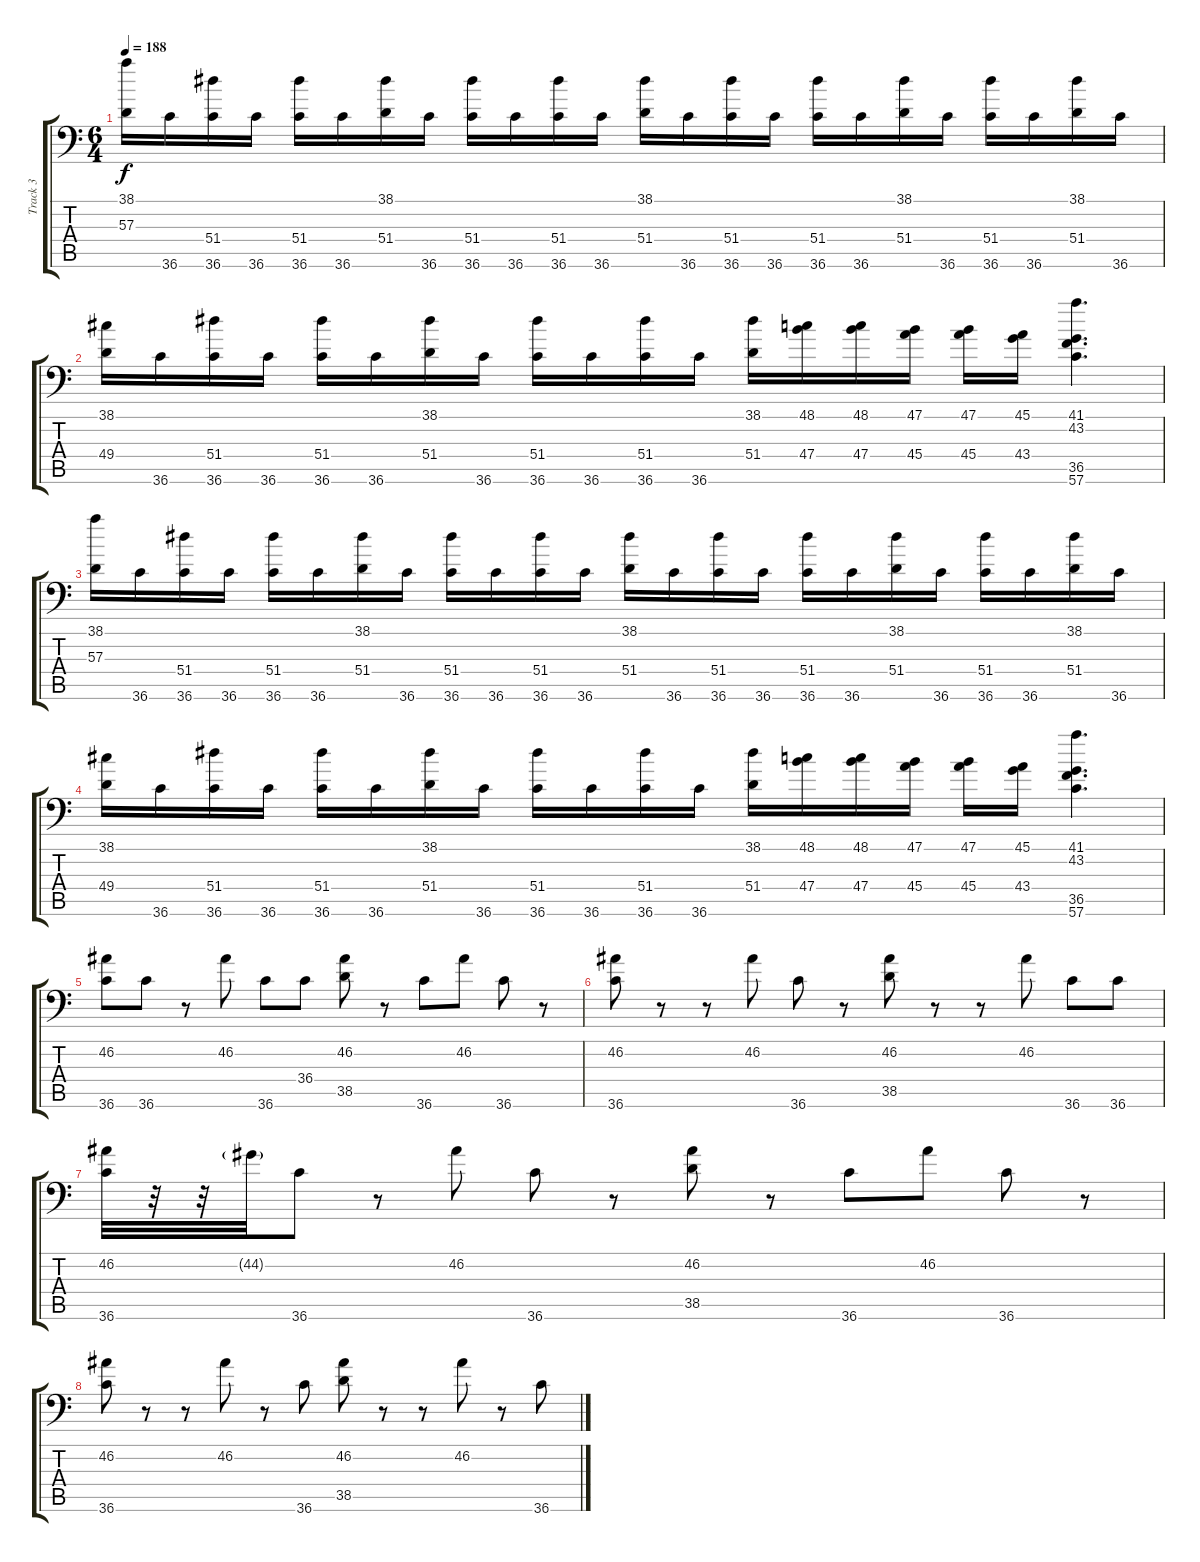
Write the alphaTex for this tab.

\track ("Track 3" "Track 3") {instrument acousticgrandpiano}
\staff {score tabs}
\tuning (C-1 C-1 C-1 C-1 C-1 C-1) {hide}
\ts (6 4)
\tempo 188
\clef f4
\ks c
(38.1 57.3).16{dy f} 36.6.16 (51.4 36.6).16 36.6.16 (51.4 36.6).16 36.6.16 (38.1 51.4).16 36.6.16 (51.4 36.6).16 36.6.16 (51.4 36.6).16 36.6.16 (38.1 51.4).16 36.6.16 (51.4 36.6).16 36.6.16 (51.4 36.6).16 36.6.16 (38.1 51.4).16 36.6.16 (51.4 36.6).16 36.6.16 (38.1 51.4).16 36.6.16 |
(38.1 49.4).16 36.6.16 (51.4 36.6).16 36.6.16 (51.4 36.6).16 36.6.16 (38.1 51.4).16 36.6.16 (51.4 36.6).16 36.6.16 (51.4 36.6).16 36.6.16 (38.1 51.4).16 (48.1 47.4).16 (48.1 47.4).16 (47.1 45.4).16 (47.1 45.4).16 (45.1 43.4).16 (41.1 43.2 36.5 57.6).4{d} |
(38.1 57.3).16 36.6.16 (51.4 36.6).16 36.6.16 (51.4 36.6).16 36.6.16 (38.1 51.4).16 36.6.16 (51.4 36.6).16 36.6.16 (51.4 36.6).16 36.6.16 (38.1 51.4).16 36.6.16 (51.4 36.6).16 36.6.16 (51.4 36.6).16 36.6.16 (38.1 51.4).16 36.6.16 (51.4 36.6).16 36.6.16 (38.1 51.4).16 36.6.16 |
(38.1 49.4).16 36.6.16 (51.4 36.6).16 36.6.16 (51.4 36.6).16 36.6.16 (38.1 51.4).16 36.6.16 (51.4 36.6).16 36.6.16 (51.4 36.6).16 36.6.16 (38.1 51.4).16 (48.1 47.4).16 (48.1 47.4).16 (47.1 45.4).16 (47.1 45.4).16 (45.1 43.4).16 (41.1 43.2 36.5 57.6).4{d} |
(46.2 36.6).8 36.6.8 r.8 46.2.8 36.6.8 36.4.8 (46.2 38.5).8 r.8 36.6.8 46.2.8 36.6.8 r.8 |
(46.2 36.6).8 r.8 r.8 46.2.8 36.6.8 r.8 (46.2 38.5).8 r.8 r.8 46.2.8 36.6.8 36.6.8 |
(46.2 36.6).32 r.32 r.32 44.2{g}.32 36.6.8 r.8 46.2.8 36.6.8 r.8 (46.2 38.5).8 r.8 36.6.8 46.2.8 36.6.8 r.8 |
(46.2 36.6).8 r.8 r.8 46.2.8 r.8 36.6.8 (46.2 38.5).8 r.8 r.8 46.2.8 r.8 36.6.8
